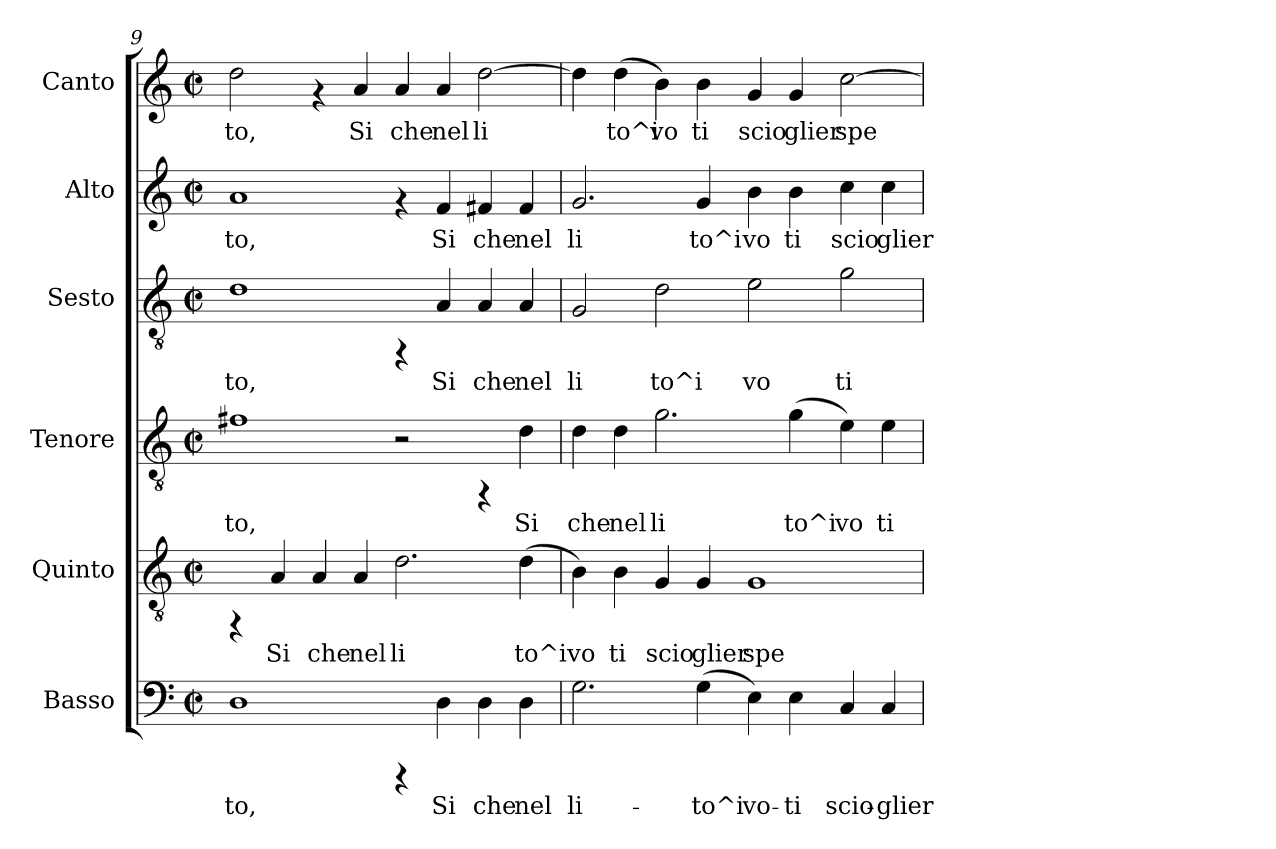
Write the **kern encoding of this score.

**kern	**text	**kern	**text	**kern	**text	**kern	**text	**kern	**text	**kern	**text
*part6	*part6	*part5	*part5	*part4	*part4	*part3	*part3	*part2	*part2	*part1	*part1
*staff6	*staff6	*staff5	*staff5	*staff4	*staff4	*staff3	*staff3	*staff2	*staff2	*staff1	*staff1
*I"Basso	*	*I"Quinto	*	*I"Tenore	*	*I"Sesto	*	*I"Alto	*	*I"Canto	*
*I'Basso	*	*I'Quinto	*	*I'Tenore	*	*I'Sesto	*	*I'Alto	*	*I'Canto	*
*clefF4	*	*clefGv2	*	*clefGv2	*	*clefGv2	*	*clefG2	*	*clefG2	*
*k[]	*	*k[]	*	*k[]	*	*k[]	*	*k[]	*	*k[]	*
*C:	*	*C:	*	*C:	*	*C:	*	*C:	*	*C:	*
*M2/2	*	*M2/2	*	*M2/2	*	*M2/2	*	*M2/2	*	*M2/2	*
*met(c|)	*	*met(c|)	*	*met(c|)	*	*met(c|)	*	*met(c|)	*	*met(c|)	*
=9	=9	=9	=9	=9	=9	=9	=9	=9	=9	=9	=9
!	!LO:LY:b:cj	!	!	!	!LO:LY:b:cj	!	!LO:LY:b:cj	!	!LO:LY:b:cj	!	!LO:LY:b:cj
1D	-to,	4rFF	.	1f#X	to,	1d	to,	1a	to,	2dd\	-to,
!	!	!	!LO:LY:b:cj	!	!	!	!	!	!	!	!
.	.	4A/	Si	.	.	.	.	.	.	.	.
!	!	!	!LO:LY:b:cj	!	!	!	!	!	!	!	!
.	.	4A/	che	.	.	.	.	.	.	4rf	.
!	!	!	!LO:LY:b:cj	!	!	!	!	!	!	!	!LO:LY:b:cj
.	.	4A/	nel	.	.	.	.	.	.	4a/	Si
!	!	!	!LO:LY:b:cj	!	!	!	!	!	!	!	!LO:LY:b:cj
4rCCC	.	2.d\	li	2r	.	4rFF	.	4rf	.	4a/	che
!	!LO:LY:b:cj	!	!	!	!	!	!LO:LY:b:cj	!	!LO:LY:b:cj	!	!LO:LY:b:cj
4D\	Si	.	.	.	.	4A/	Si	4f/	Si	4a/	nel
!	!LO:LY:b:cj	!	!	!	!	!	!LO:LY:b:cj	!	!LO:LY:b:cj	!	!LO:LY:b:cj
4D\	che	.	.	4rFF	.	4A/	che	4f#X/	che	[>2dd\	li
!	!LO:LY:b:cj	!	!LO:LY:b:cj	!	!LO:LY:b:cj	!	!LO:LY:b:cj	!	!LO:LY:b:cj	!	!
4D\	nel	(<4d\	to^i	4d\	Si	4A/	nel	4f#/	nel	.	.
=10	=10	=10	=10	=10	=10	=10	=10	=10	=10	=10	=10
!	!LO:LY:b:cj	!	!LO:LY:b:cj	!	!LO:LY:b:cj	!	!LO:LY:b:cj	!	!LO:LY:b:cj	!	!LO:LY:b:cj
2.G\	li-	4B\)	vo	4d\	che	2G/	li	2.g/	li	4dd\]	.
!	!	!	!LO:LY:b:cj	!	!LO:LY:b:cj	!	!	!	!	!	!LO:LY:b:cj
.	.	4B\	ti	4d\	nel	.	.	.	.	(<4dd\	to^i
!	!	!	!LO:LY:b:cj	!	!LO:LY:b:cj	!	!LO:LY:b:cj	!	!	!	!LO:LY:b:cj
.	.	4G/	scio	2.g\	li	2d\	to^i	.	.	4b\)	vo
!	!LO:LY:b:cj	!	!LO:LY:b:cj	!	!	!	!	!	!LO:LY:b:cj	!	!LO:LY:b:cj
(<4G\	-to^i	4G/	glier	.	.	.	.	4g/	to^i	4b\	ti
!	!LO:LY:b:cj	!	!LO:LY:b:cj	!	!	!	!LO:LY:b:cj	!	!LO:LY:b:cj	!	!LO:LY:b:cj
4E\)	vo-	1G	spe	.	.	2e\	vo	4b\	vo	4g/	scio
!	!LO:LY:b:cj	!	!	!	!LO:LY:b:cj	!	!	!	!LO:LY:b:cj	!	!LO:LY:b:cj
4E\	-ti	.	.	(<4g\	to^i	.	.	4b\	ti	4g/	glier
!	!LO:LY:b:cj	!	!	!	!LO:LY:b:cj	!	!LO:LY:b:cj	!	!LO:LY:b:cj	!	!LO:LY:b:cj
4C/	scio-	.	.	4e\)	vo	2g\	ti	4cc\	scio	[>2cc\	spe
!	!LO:LY:b:cj	!	!	!	!LO:LY:b:cj	!	!	!	!LO:LY:b:cj	!	!
4C/	-glier	.	.	4e\	ti	.	.	4cc\	glier	.	.
=	=	=	=	=	=	=	=	=	=	=	=
*-	*-	*-	*-	*-	*-	*-	*-	*-	*-	*-	*-
